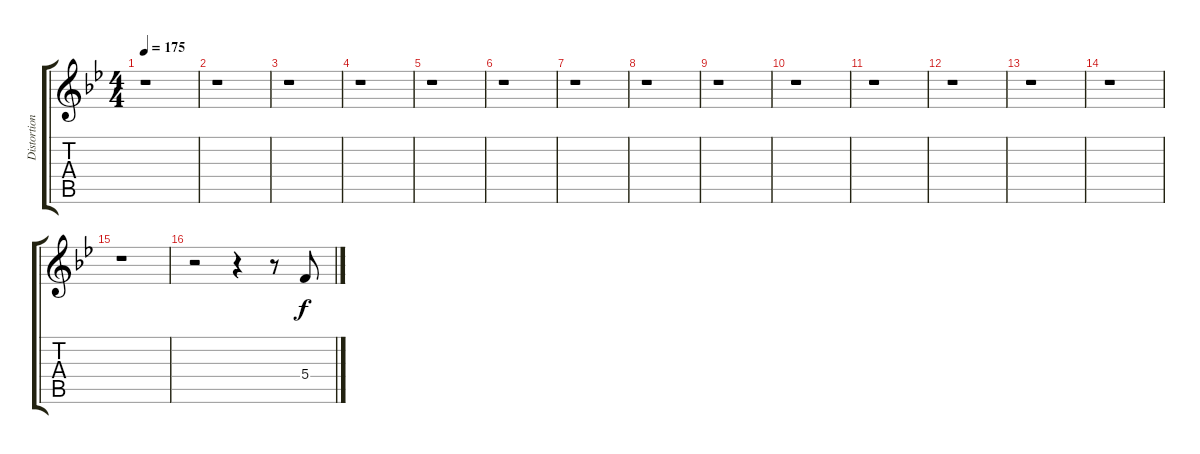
\track ("Distortion Guitar" "Distortion") {instrument distortionguitar}
\staff {score tabs}
\tuning (D4 A3 F3 C3 G2 D2) {hide}
\ts (4 4)
\tempo 175
\clef g2
\ks bb
r.1{dy f} |
r.1 |
r.1 |
r.1 |
r.1 |
r.1 |
r.1 |
r.1 |
r.1 |
r.1 |
r.1 |
r.1 |
r.1 |
r.1 |
r.1 |
r.2 r.4 r.8 5.4.8
